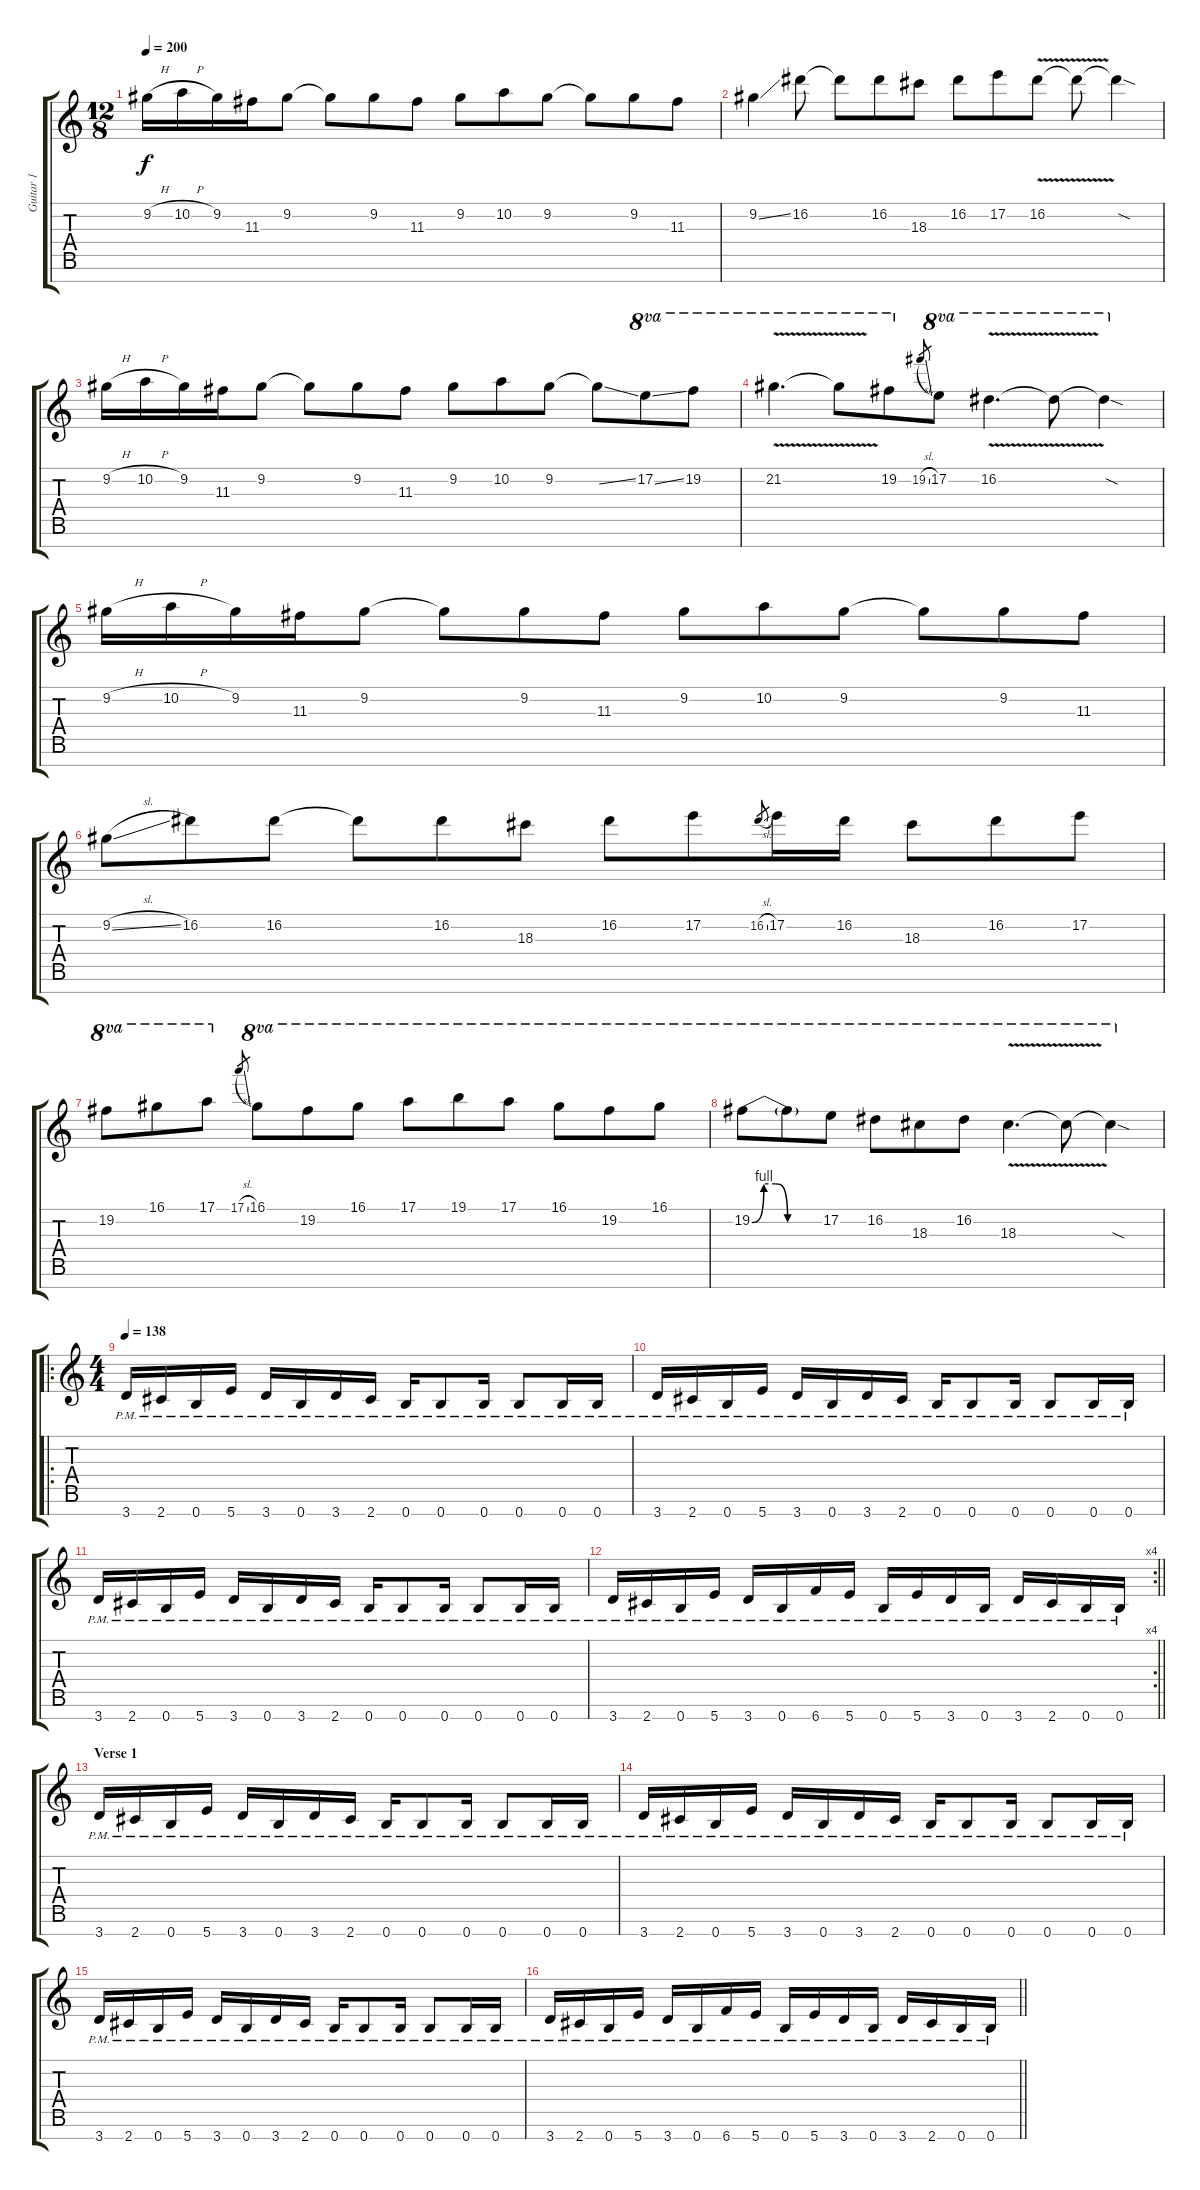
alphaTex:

\track ("Guitar 1" "Guitar 1") {instrument distortionguitar}
\staff {score tabs}
\tuning (E4 B3 G3 D3 A2 E2 B1) {hide}
\ts (12 8)
\tempo 200
\clef g2
\ks c
9.2{h}.16{dy f volume 13} 10.2{h}.16 9.2.16 11.3.16 9.2.8 9.2{t}.8 9.2.8 11.3.8 9.2.8 10.2.8 9.2.8 9.2{t}.8 9.2.8 11.3.8 |
9.2{ss}.4 16.2.8 16.2{t}.8 16.2.8 18.3.8 16.2.8 17.2.8 16.2{v}.8 16.2{t}.8 16.2{sod t}.4 |
9.2{h}.16 10.2{h}.16 9.2.16 11.3.16 9.2.8 9.2{t}.8 9.2.8 11.3.8 9.2.8 10.2.8 9.2.8 9.2{ss t}.8 17.2{ss}.8{ot 8va} 19.2.8{ot 8va} |
21.2{v}.4{d ot 8va} 21.2{t}.8{ot 8va} 19.2.8{ot 8va} 19.2{sl}.8{gr} 17.2.8{ot 8va} 16.2{v}.4{d ot 8va} 16.2{t}.8{ot 8va} 16.2{sod t}.4{ot 8va} |
9.2{h}.16 10.2{h}.16 9.2.16 11.3.16 9.2.8 9.2{t}.8 9.2.8 11.3.8 9.2.8 10.2.8 9.2.8 9.2{t}.8 9.2.8 11.3.8 |
9.2{sl}.8 16.2.8 16.2.8 16.2{t}.8 16.2.8 18.3.8 16.2.8 17.2.8 16.2{sl}.8{gr} 17.2.16 16.2.16 18.3.8 16.2.8 17.2.8 |
19.2.8{ot 8va} 16.1.8{ot 8va} 17.1.8{ot 8va} 17.1{sl}.8{gr} 16.1.8{ot 8va} 19.2.8{ot 8va} 16.1.8{ot 8va} 17.1.8{ot 8va} 19.1.8{ot 8va} 17.1.8{ot 8va} 16.1.8{ot 8va} 19.2.8{ot 8va} 16.1.8{ot 8va} |
19.2{be (custom 0 0 10 4 20 4 30 0 60 0)}.8{ot 8va} 19.2{t}.8{ot 8va} 17.2.8{ot 8va} 16.2.8{ot 8va} 18.3.8{ot 8va} 16.2.8{ot 8va} 18.3{v}.4{d ot 8va} 18.3{t}.8{ot 8va} 18.3{sod t}.4{ot 8va} |
\ro
\ts (4 4)
\tempo 138
3.7{pm}.16{ot 8vb volume 16} 2.7{pm}.16{ot 8vb} 0.7{pm}.16{ot 8vb} 5.7{pm}.16{ot 8vb} 3.7{pm}.16{ot 8vb} 0.7{pm}.16{ot 8vb} 3.7{pm}.16{ot 8vb} 2.7{pm}.16{ot 8vb} 0.7{pm}.16{ot 8vb} 0.7{pm}.8{ot 8vb} 0.7{pm}.16{ot 8vb} 0.7{pm}.8{ot 8vb} 0.7{pm}.16{ot 8vb} 0.7{pm}.16{ot 8vb} |
3.7{pm}.16{ot 8vb} 2.7{pm}.16{ot 8vb} 0.7{pm}.16{ot 8vb} 5.7{pm}.16{ot 8vb} 3.7{pm}.16{ot 8vb} 0.7{pm}.16{ot 8vb} 3.7{pm}.16{ot 8vb} 2.7{pm}.16{ot 8vb} 0.7{pm}.16{ot 8vb} 0.7{pm}.8{ot 8vb} 0.7{pm}.16{ot 8vb} 0.7{pm}.8{ot 8vb} 0.7{pm}.16{ot 8vb} 0.7{pm}.16{ot 8vb} |
3.7{pm}.16{ot 8vb} 2.7{pm}.16{ot 8vb} 0.7{pm}.16{ot 8vb} 5.7{pm}.16{ot 8vb} 3.7{pm}.16{ot 8vb} 0.7{pm}.16{ot 8vb} 3.7{pm}.16{ot 8vb} 2.7{pm}.16{ot 8vb} 0.7{pm}.16{ot 8vb} 0.7{pm}.8{ot 8vb} 0.7{pm}.16{ot 8vb} 0.7{pm}.8{ot 8vb} 0.7{pm}.16{ot 8vb} 0.7{pm}.16{ot 8vb} |
\rc 4
\barLineRight lightlight
3.7{pm}.16{ot 8vb} 2.7{pm}.16{ot 8vb} 0.7{pm}.16{ot 8vb} 5.7{pm}.16{ot 8vb} 3.7{pm}.16{ot 8vb} 0.7{pm}.16{ot 8vb} 6.7{pm}.16{ot 8vb} 5.7{pm}.16{ot 8vb} 0.7{pm}.16{ot 8vb} 5.7{pm}.16{ot 8vb} 3.7{pm}.16{ot 8vb} 0.7{pm}.16{ot 8vb} 3.7{pm}.16{ot 8vb} 2.7{pm}.16{ot 8vb} 0.7{pm}.16{ot 8vb} 0.7{pm}.16{ot 8vb} |
\section ("" "Verse 1")
3.7{pm}.16{ot 8vb volume 13} 2.7{pm}.16{ot 8vb} 0.7{pm}.16{ot 8vb} 5.7{pm}.16{ot 8vb} 3.7{pm}.16{ot 8vb} 0.7{pm}.16{ot 8vb} 3.7{pm}.16{ot 8vb} 2.7{pm}.16{ot 8vb} 0.7{pm}.16{ot 8vb} 0.7{pm}.8{ot 8vb} 0.7{pm}.16{ot 8vb} 0.7{pm}.8{ot 8vb} 0.7{pm}.16{ot 8vb} 0.7{pm}.16{ot 8vb} |
3.7{pm}.16{ot 8vb} 2.7{pm}.16{ot 8vb} 0.7{pm}.16{ot 8vb} 5.7{pm}.16{ot 8vb} 3.7{pm}.16{ot 8vb} 0.7{pm}.16{ot 8vb} 3.7{pm}.16{ot 8vb} 2.7{pm}.16{ot 8vb} 0.7{pm}.16{ot 8vb} 0.7{pm}.8{ot 8vb} 0.7{pm}.16{ot 8vb} 0.7{pm}.8{ot 8vb} 0.7{pm}.16{ot 8vb} 0.7{pm}.16{ot 8vb} |
3.7{pm}.16{ot 8vb} 2.7{pm}.16{ot 8vb} 0.7{pm}.16{ot 8vb} 5.7{pm}.16{ot 8vb} 3.7{pm}.16{ot 8vb} 0.7{pm}.16{ot 8vb} 3.7{pm}.16{ot 8vb} 2.7{pm}.16{ot 8vb} 0.7{pm}.16{ot 8vb} 0.7{pm}.8{ot 8vb} 0.7{pm}.16{ot 8vb} 0.7{pm}.8{ot 8vb} 0.7{pm}.16{ot 8vb} 0.7{pm}.16{ot 8vb} |
\barLineRight lightlight
3.7{pm}.16{ot 8vb} 2.7{pm}.16{ot 8vb} 0.7{pm}.16{ot 8vb} 5.7{pm}.16{ot 8vb} 3.7{pm}.16{ot 8vb} 0.7{pm}.16{ot 8vb} 6.7{pm}.16{ot 8vb} 5.7{pm}.16{ot 8vb} 0.7{pm}.16{ot 8vb} 5.7{pm}.16{ot 8vb} 3.7{pm}.16{ot 8vb} 0.7{pm}.16{ot 8vb} 3.7{pm}.16{ot 8vb} 2.7{pm}.16{ot 8vb} 0.7{pm}.16{ot 8vb} 0.7{pm}.16{ot 8vb}
